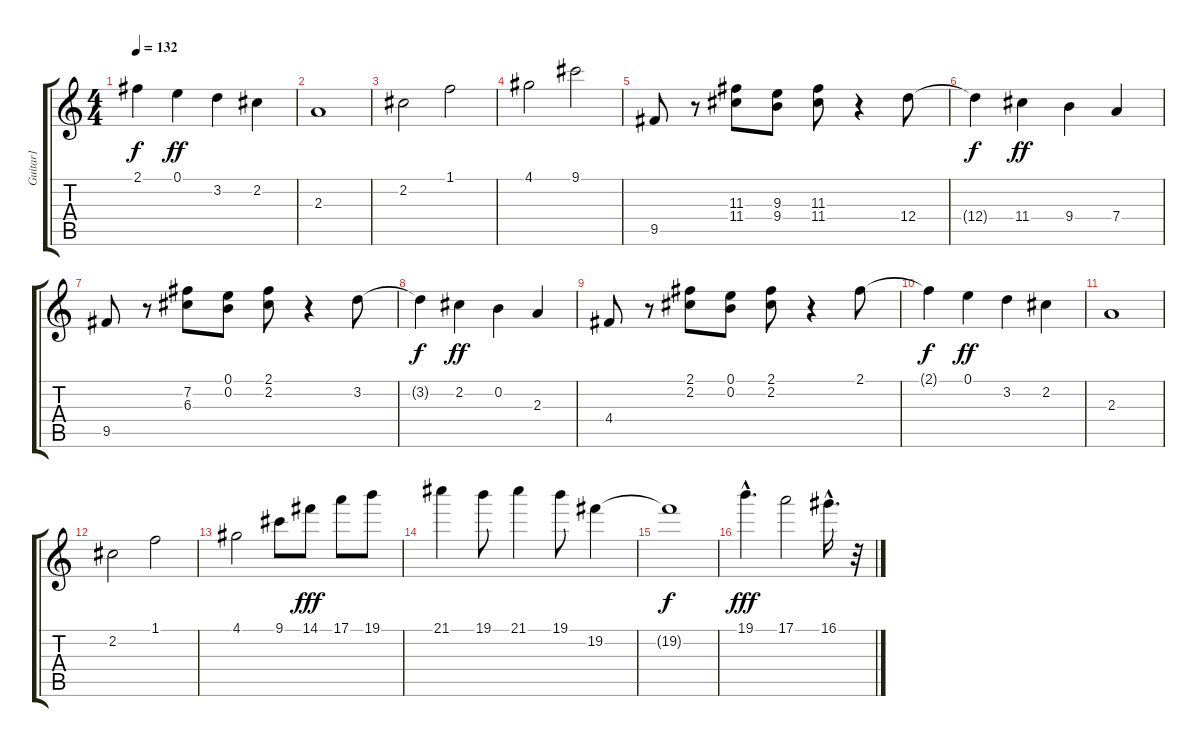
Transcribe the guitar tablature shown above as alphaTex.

\track ("Guitar1" "Guitar1") {instrument overdrivenguitar}
\staff {score tabs}
\tuning (E4 B3 G3 D3 A2 E2) {hide}
\ts (4 4)
\tempo 132
\clef g2
\ks c
2.1{t}.4{dy f} 0.1.4{dy ff} 3.2.4 2.2.4 |
2.3.1 |
2.2.2 1.1.2 |
4.1.2 9.1.2 |
9.5.8 r.8 (11.3 11.4).8 (9.3 9.4).8 (11.3 11.4).8 r.4 12.4.8 |
12.4{t}.4{dy f} 11.4.4{dy ff} 9.4.4 7.4.4 |
9.5.8 r.8 (7.2 6.3).8 (0.1 0.2).8 (2.1 2.2).8 r.4 3.2.8 |
3.2{t}.4{dy f} 2.2.4{dy ff} 0.2.4 2.3.4 |
4.4.8 r.8 (2.1 2.2).8 (0.1 0.2).8 (2.1 2.2).8 r.4 2.1.8 |
2.1{t}.4{dy f} 0.1.4{dy ff} 3.2.4 2.2.4 |
2.3.1 |
2.2.2 1.1.2 |
4.1.2 9.1.8 14.1.8{dy fff} 17.1.8 19.1.8 |
21.1.4 19.1.8 21.1.4 19.1.8 19.2.4 |
19.2{t}.1{dy f} |
19.1{hac}.4{d dy fff} 17.1.2 16.1{hac}.16{d} r.32
